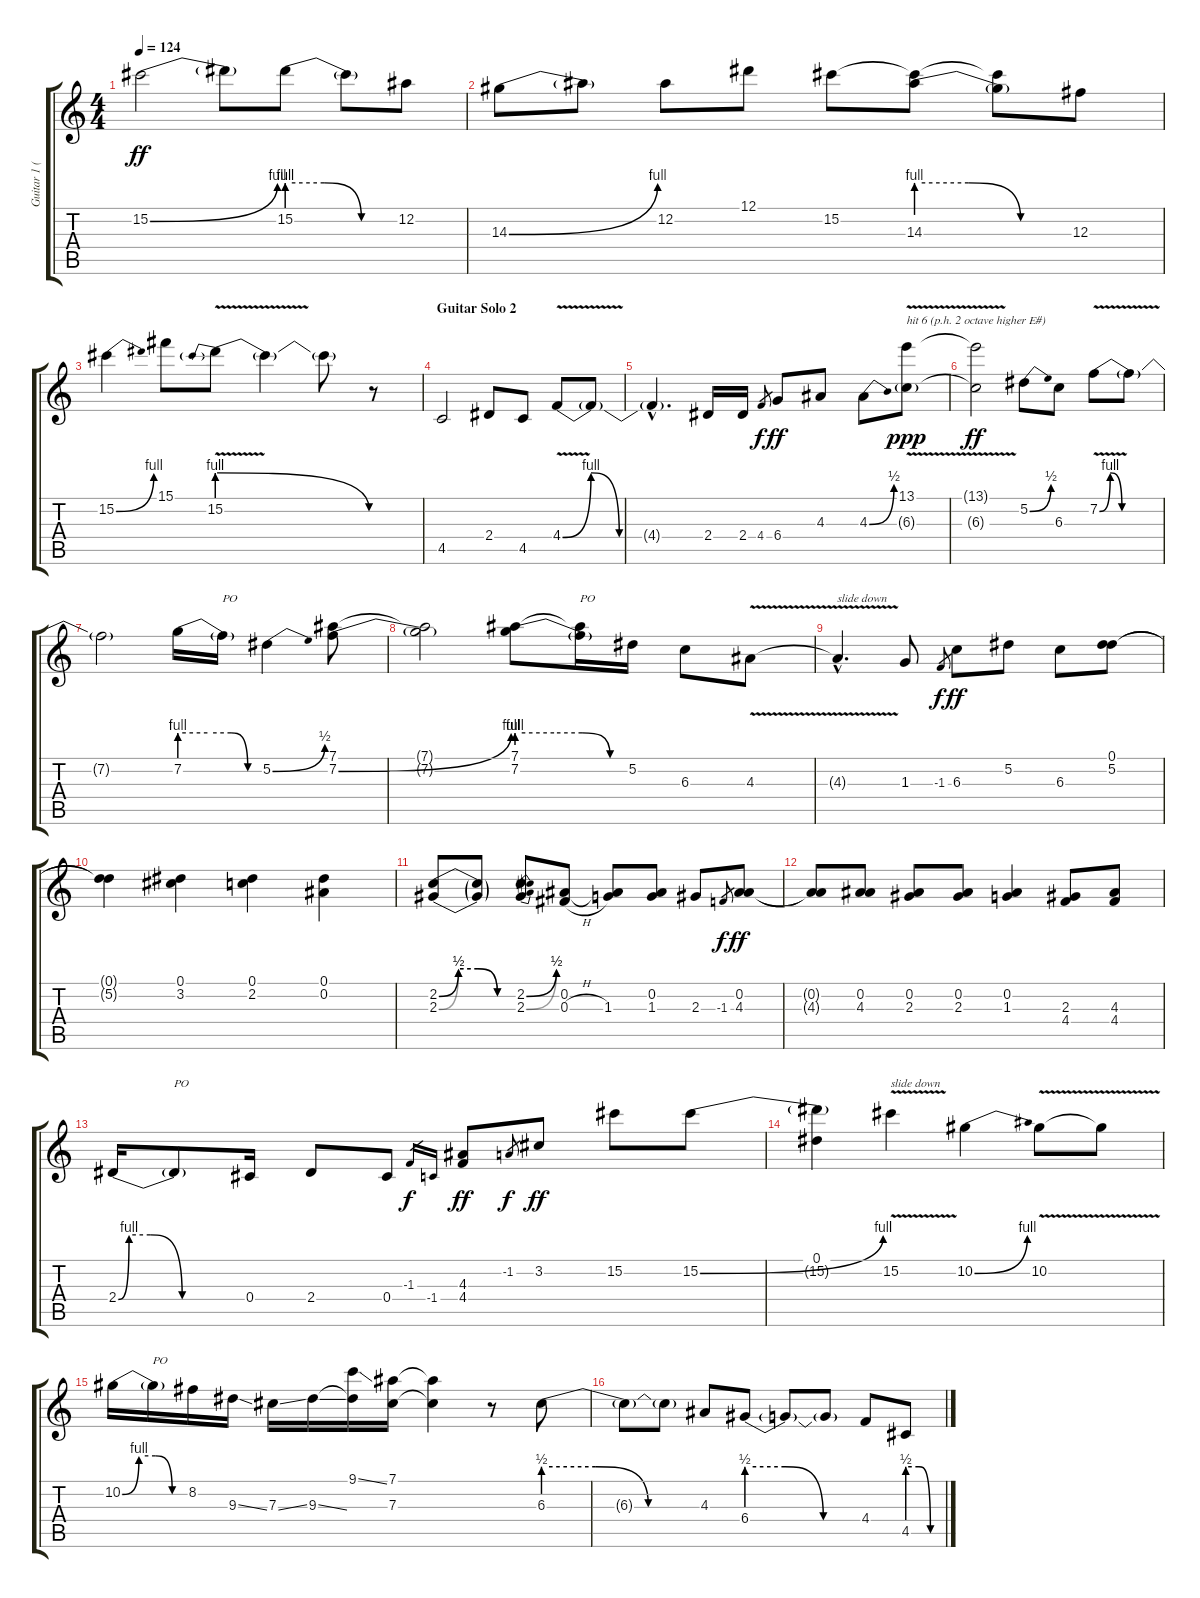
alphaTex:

\track ("Guitar 1 (Slash)" "Guitar 1 (") {instrument overdrivenguitar}
\staff {score tabs}
\tuning (Eb4 Bb3 Gb3 Db3 Ab2 Eb2) {hide}
\ts (4 4)
\tempo 124
\clef g2
\ks c
15.2{be (bend 0 0 60 4)}.2{dy ff} 15.2{t}.8 15.2{be (custom 0 4 20 4 40 0 60 0)}.8 15.2{t}.8 12.2.8 |
14.3{be (bend 0 0 60 4)}.8 14.3{t}.8 12.2.8 12.1.8 15.2.8 (15.2{t} 14.3{be (custom 0 4 20 4 40 0 60 0)}).8 (15.2{t} 14.3{t}).8 12.3.8 |
15.2{be (bend 0 0 60 4)}.4 15.1.8 15.2{be (prebendrelease 0 4 60 0) v}.8 15.2{t}.4 15.2{t}.8 r.8 |
\section ("" "Guitar Solo 2")
4.5.2 2.4.8 4.5.8 4.4{be (custom 0 0 12 4 24 0 60 0) v}.8 4.4{t}.8 |
4.4{hac t}.4{d} 2.4.16 2.4.16 4.4.8{gr dy f} 6.4.8{dy ff} 4.3.8 4.3{be (bend 0 0 60 2)}.8 (13.1{v} 6.3{v g}).8{txt "hit 6 (p.h. 2 octave higher E#)" dy ppp} |
(13.1{t} 6.3{t}).2{dy ff} 5.2{be (bend 0 0 60 2)}.8 6.3.8 7.2{be (custom 0 0 10 4 21 0 60 0) v}.8 7.2{t}.8 |
7.2{t}.2 7.2{be (custom 0 4 20 4 37 4 49 0 60 0)}.16 7.2{t}.16{txt "PO"} 5.2{be (bend 0 0 60 2)}.4 (7.1 7.2{be (bend 0 0 60 4)}).8 |
(7.1{t} 7.2{t}).2 (7.1 7.2{be (custom 0 4 20 4 35 4 50 0 60 0)}).8 (7.1{t} 7.2{t}).16{txt "PO"} 5.2.16 6.3.8 4.3{v}.8 |
4.3{hac t}.4{d txt "slide down"} 1.3.8 -1.3.8{gr dy f} 6.3.8{dy ff} 5.2.8 6.3.8 (0.1 5.2).8 |
(0.1{t} 5.2{t}).4 (0.1 3.2).4 (0.1 2.2).4 (0.1 0.2).4 |
(2.2{be (custom 0 0 15 2 30 2 45 0 60 0)} 2.3{be (custom 0 0 15 2 30 2 45 0 60 0)}).8 (2.2{t} 2.3{t}).8 (2.2{be (bend 0 0 60 2)} 2.3{be (bend 0 0 60 2)}).8 (0.2 0.3{h}).8 (0.2{t} 1.3).8 (0.2 1.3).8 2.3.8 -1.3.8{gr dy f} (0.2 4.3).8{dy ff} |
(0.2{t} 4.3{t}).8 (0.2 4.3).8 (0.2 2.3).8 (0.2 2.3).8 (0.2 1.3).4 (2.3 4.4).8 (4.3 4.4).8 |
2.4{be (custom 0 0 5 4 15 4 30 0 45 0 60 0)}.16 2.4{t}.8{txt "PO"} 0.4.16 2.4.8 0.4.8 -1.3.16{gr dy f} -1.4.16{gr} (4.3 4.4).8{dy ff} -1.2.8{gr dy f} 3.2.8{dy ff} 15.2.8 15.2{be (bend 0 0 60 4)}.8 |
(0.1 15.2{t}).4 15.2{v}.4{txt "slide down"} 10.2{be (bend 0 0 60 4)}.4 10.2{v}.8 10.2{t}.8 |
10.2{be (custom 0 0 15 4 30 4 45 0 60 0)}.16 10.2{t}.16{txt "PO"} 8.2.16 9.3{ss}.16 7.3{ss}.16 9.3{ss}.16 (9.1{ss} 9.3{t}).16 (7.1 7.3).16 (7.1{t} 7.3{t}).4 r.8 6.3{be (custom 0 2 20 2 40 0 60 0)}.8 |
6.3{t}.8 6.3{t}.8 4.3.8 6.4{be (custom 0 2 20 2 40 0 60 0)}.8 6.4{t}.8 6.4{t}.8 4.4.8 4.5{be (custom 0 2 20 2 40 0 60 0)}.8
